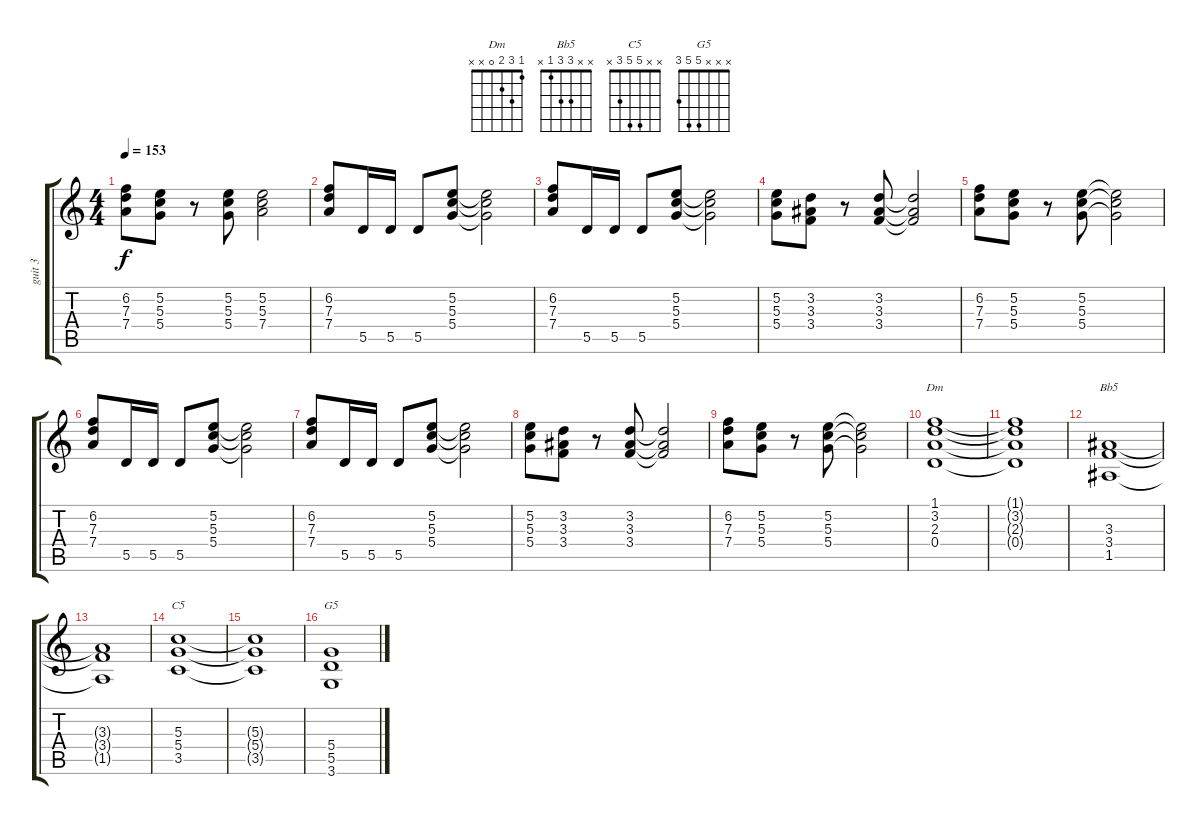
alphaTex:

\track ("guit 3" "guit 3") {instrument distortionguitar}
\staff {score tabs}
\tuning (E4 B3 G3 D3 A2 E2) {hide}
\chord ("Dm" 1 3 2 0 x x)
\chord ("Bb5" x x 3 3 1 x)
\chord ("C5" x x 5 5 3 x)
\chord ("G5" x x x 5 5 3)
\ts (4 4)
\tempo 153
\clef g2
\ks c
(6.2 7.3 7.4).8{dy f} (5.2 5.3 5.4).8 r.8 (5.2 5.3 5.4).8 (5.2 5.3 7.4).2 |
(6.2 7.3 7.4).8 5.5.16 5.5.16 5.5.8 (5.2 5.3 5.4).8 (5.2{t} 5.3{t} 5.4{t}).2 |
(6.2 7.3 7.4).8 5.5.16 5.5.16 5.5.8 (5.2 5.3 5.4).8 (5.2{t} 5.3{t} 5.4{t}).2 |
(5.2 5.3 5.4).8 (3.2 3.3 3.4).8 r.8 (3.2 3.3 3.4).8 (3.2{t} 3.3{t} 3.4{t}).2 |
(6.2 7.3 7.4).8 (5.2 5.3 5.4).8 r.8 (5.2 5.3 5.4).8 (5.2{t} 5.3{t} 5.4{t}).2 |
(6.2 7.3 7.4).8 5.5.16 5.5.16 5.5.8 (5.2 5.3 5.4).8 (5.2{t} 5.3{t} 5.4{t}).2 |
(6.2 7.3 7.4).8 5.5.16 5.5.16 5.5.8 (5.2 5.3 5.4).8 (5.2{t} 5.3{t} 5.4{t}).2 |
(5.2 5.3 5.4).8 (3.2 3.3 3.4).8 r.8 (3.2 3.3 3.4).8 (3.2{t} 3.3{t} 3.4{t}).2 |
(6.2 7.3 7.4).8 (5.2 5.3 5.4).8 r.8 (5.2 5.3 5.4).8 (5.2{t} 5.3{t} 5.4{t}).2 |
(1.1 3.2 2.3 0.4).1{ch "Dm"} |
(1.1{t} 3.2{t} 2.3{t} 0.4{t}).1 |
(3.3 3.4 1.5).1{ch "Bb5"} |
(3.3{t} 3.4{t} 1.5{t}).1 |
(5.3 5.4 3.5).1{ch "C5"} |
(5.3{t} 5.4{t} 3.5{t}).1 |
(5.4 5.5 3.6).1{ch "G5"}
